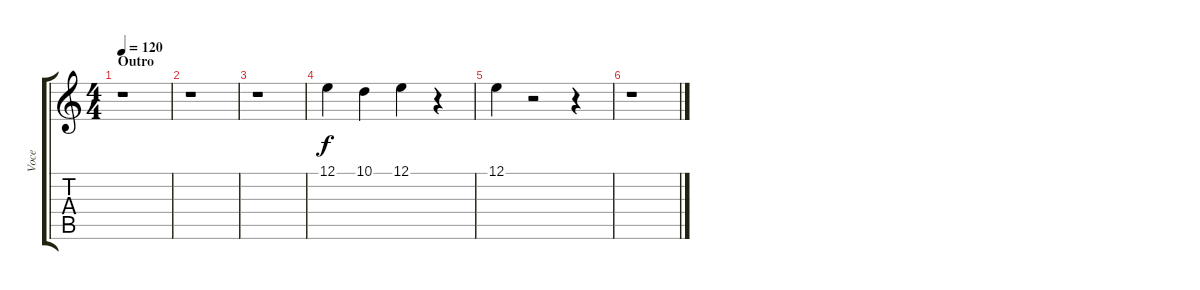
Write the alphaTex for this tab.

\track ("Voce" "Voce") {instrument flute}
\staff {score tabs}
\tuning (E4 B3 G3 D3 A2 E2) {hide}
\ts (4 4)
\section ("" "Outro")
\tempo 120
\clef g2
\ks c
r.1{dy f} |
r.1 |
r.1 |
12.1.4 10.1.4 12.1.4 r.4 |
12.1.4 r.2 r.4 |
r.1
